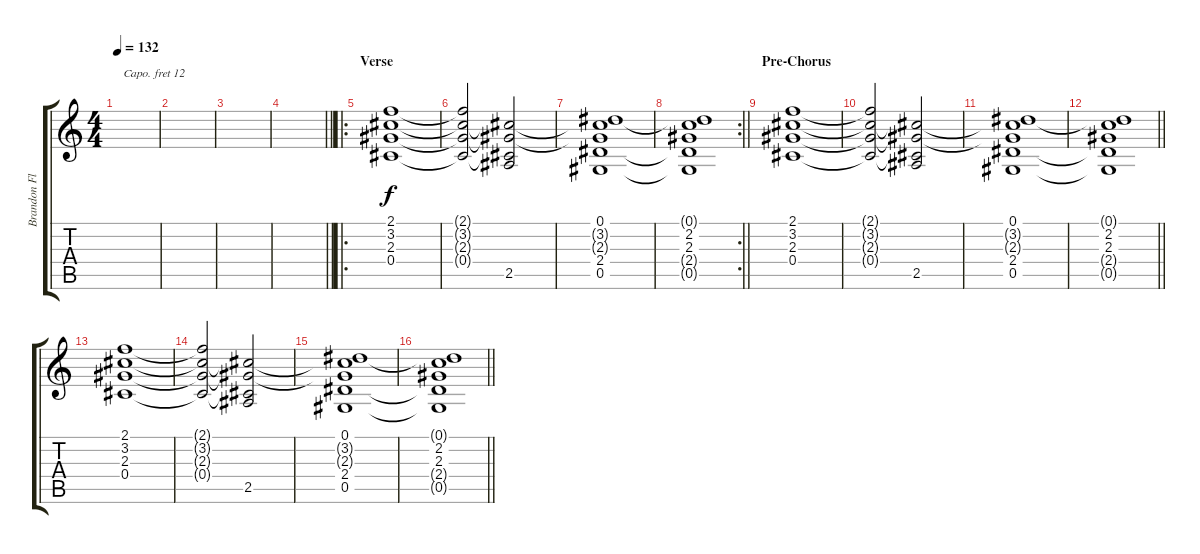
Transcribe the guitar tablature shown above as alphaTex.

\track ("Brandon Flowers" "Brandon Fl") {instrument synthstrings2}
\staff {score tabs}
\capo 12
\tuning (Eb4 Bb3 Gb3 Db3 Ab2 Eb2) {hide}
\ts (4 4)
\tempo 132
\clef g2
\ks c
|
|
|
\barLineRight lightlight
|
\ro
\section ("" "Verse")
(2.1 3.2 2.3 0.4).1 |
(2.1{t} 3.2{t} 2.3{t} 0.4{t}).2 (3.2{t} 2.3{t} 0.4{t} 2.5).2 |
(0.1 3.2{t} 2.3{t} 2.4 0.5).1 |
\rc 2
\barLineRight lightlight
(0.1{t} 2.2 2.3 2.4{t} 0.5{t}).1 |
\section ("" "Pre-Chorus")
(2.1 3.2 2.3 0.4).1 |
(2.1{t} 3.2{t} 2.3{t} 0.4{t}).2 (3.2{t} 2.3{t} 0.4{t} 2.5).2 |
(0.1 3.2{t} 2.3{t} 2.4 0.5).1 |
\barLineRight lightlight
(0.1{t} 2.2 2.3 2.4{t} 0.5{t}).1 |
(2.1 3.2 2.3 0.4).1 |
(2.1{t} 3.2{t} 2.3{t} 0.4{t}).2 (3.2{t} 2.3{t} 0.4{t} 2.5).2 |
(0.1 3.2{t} 2.3{t} 2.4 0.5).1 |
\barLineRight lightlight
(0.1{t} 2.2 2.3 2.4{t} 0.5{t}).1
